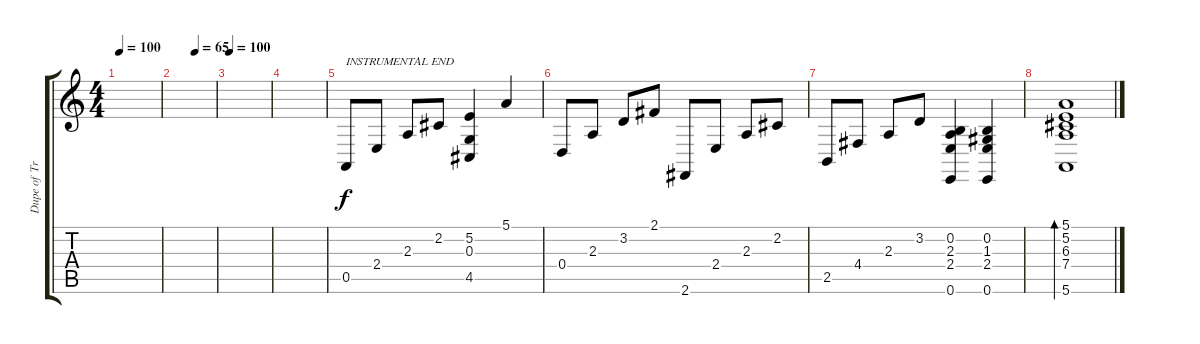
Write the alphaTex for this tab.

\track ("Dupe of Trak 1" "Dupe of Tr") {instrument voiceoohs}
\staff {score tabs}
\tuning (E4 B3 G3 D3 A2 E2) {hide}
\ts (4 4)
\tempo 100
\clef g2
\ks c
|
\tempo (70 0.5)
\tempo (65 0.5)
|
\tempo 100
|
|
0.5.8{txt "INSTRUMENTAL END"} 2.4.8 2.3.8 2.2.8 (5.2 0.3 4.5).4 5.1.4 |
0.4.8 2.3.8 3.2.8 2.1.8 2.6.8 2.4.8 2.3.8 2.2.8 |
2.5.8 4.4.8 2.3.8 3.2.8 (0.2 2.3 2.4 0.6).4 (0.2 1.3 2.4 0.6).4 |
(5.1 5.2 6.3 7.4 5.6).1{bd 480}
